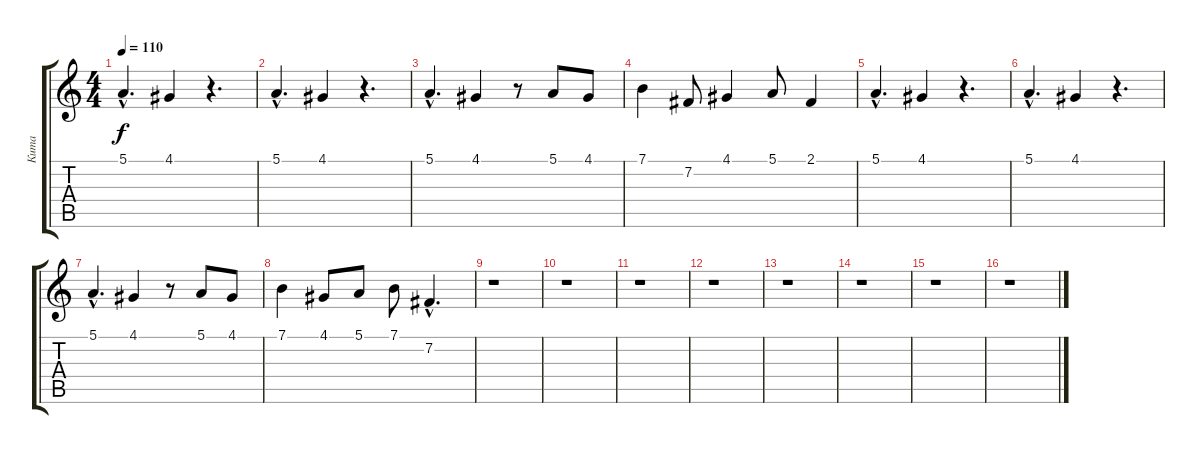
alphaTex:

\track ("Кита " "Кита ") {instrument electricpiano1}
\staff {score tabs}
\tuning (E4 B3 G3 D3 A2 E2) {hide}
\ts (4 4)
\tempo 110
\clef g2
\ks c
5.1{hac}.4{d dy f} 4.1.4 r.4{d} |
5.1{hac}.4{d} 4.1.4 r.4{d} |
5.1{hac}.4{d} 4.1.4 r.8 5.1.8 4.1.8 |
7.1.4 7.2.8 4.1.4 5.1.8 2.1.4 |
5.1{hac}.4{d} 4.1.4 r.4{d} |
5.1{hac}.4{d} 4.1.4 r.4{d} |
5.1{hac}.4{d} 4.1.4 r.8 5.1.8 4.1.8 |
7.1.4 4.1.8 5.1.8 7.1.8 7.2{hac}.4{d} |
r.1 |
r.1 |
r.1 |
r.1 |
r.1 |
r.1 |
r.1 |
r.1
